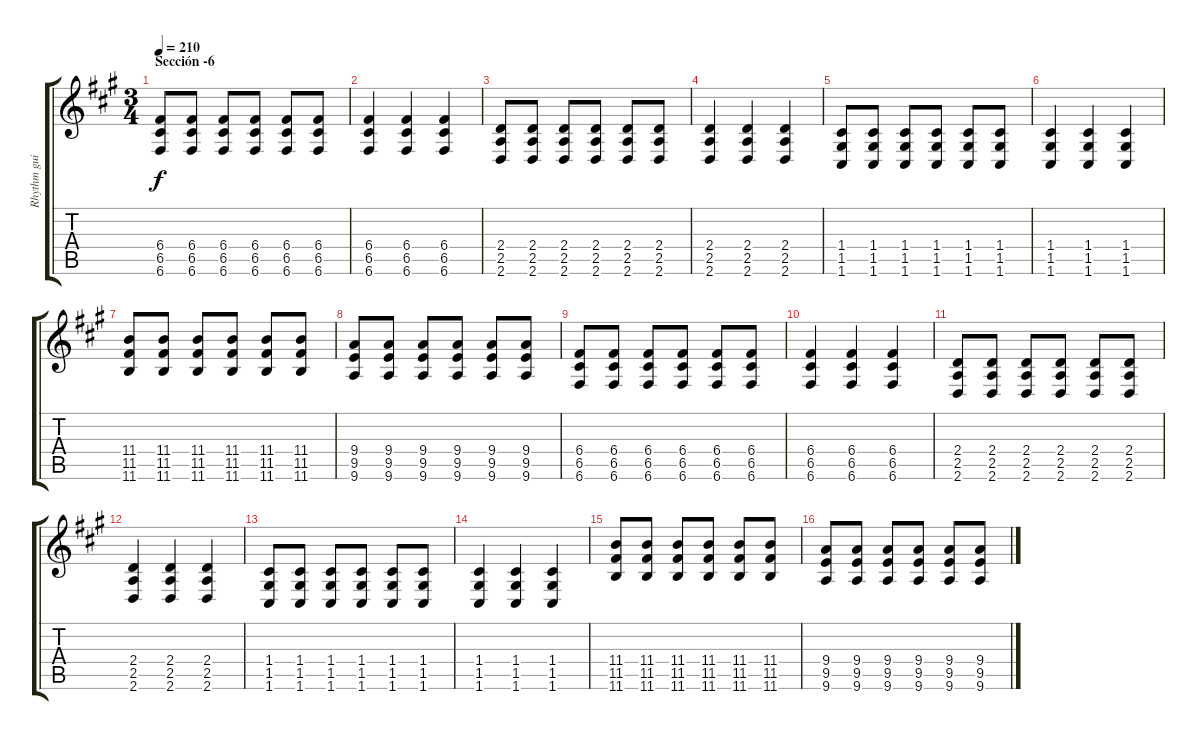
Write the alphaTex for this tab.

\track ("Rhythm guitar" "Rhythm gui") {instrument distortionguitar}
\staff {score tabs}
\tuning (D4 A3 F3 C3 G2 C2) {hide}
\ts (3 4)
\section ("" "Sección -6")
\tempo 210
\clef g2
\ks a
(6.4 6.5 6.6).8{dy f} (6.4 6.5 6.6).8 (6.4 6.5 6.6).8 (6.4 6.5 6.6).8 (6.4 6.5 6.6).8 (6.4 6.5 6.6).8 |
(6.4 6.5 6.6).4 (6.4 6.5 6.6).4 (6.4 6.5 6.6).4 |
(2.4 2.5 2.6).8 (2.4 2.5 2.6).8 (2.4 2.5 2.6).8 (2.4 2.5 2.6).8 (2.4 2.5 2.6).8 (2.4 2.5 2.6).8 |
(2.4 2.5 2.6).4 (2.4 2.5 2.6).4 (2.4 2.5 2.6).4 |
(1.4 1.5 1.6).8 (1.4 1.5 1.6).8 (1.4 1.5 1.6).8 (1.4 1.5 1.6).8 (1.4 1.5 1.6).8 (1.4 1.5 1.6).8 |
(1.4 1.5 1.6).4 (1.4 1.5 1.6).4 (1.4 1.5 1.6).4 |
(11.4 11.5 11.6).8 (11.4 11.5 11.6).8 (11.4 11.5 11.6).8 (11.4 11.5 11.6).8 (11.4 11.5 11.6).8 (11.4 11.5 11.6).8 |
(9.4 9.5 9.6).8 (9.4 9.5 9.6).8 (9.4 9.5 9.6).8 (9.4 9.5 9.6).8 (9.4 9.5 9.6).8 (9.4 9.5 9.6).8 |
(6.4 6.5 6.6).8 (6.4 6.5 6.6).8 (6.4 6.5 6.6).8 (6.4 6.5 6.6).8 (6.4 6.5 6.6).8 (6.4 6.5 6.6).8 |
(6.4 6.5 6.6).4 (6.4 6.5 6.6).4 (6.4 6.5 6.6).4 |
(2.4 2.5 2.6).8 (2.4 2.5 2.6).8 (2.4 2.5 2.6).8 (2.4 2.5 2.6).8 (2.4 2.5 2.6).8 (2.4 2.5 2.6).8 |
(2.4 2.5 2.6).4 (2.4 2.5 2.6).4 (2.4 2.5 2.6).4 |
(1.4 1.5 1.6).8 (1.4 1.5 1.6).8 (1.4 1.5 1.6).8 (1.4 1.5 1.6).8 (1.4 1.5 1.6).8 (1.4 1.5 1.6).8 |
(1.4 1.5 1.6).4 (1.4 1.5 1.6).4 (1.4 1.5 1.6).4 |
(11.4 11.5 11.6).8 (11.4 11.5 11.6).8 (11.4 11.5 11.6).8 (11.4 11.5 11.6).8 (11.4 11.5 11.6).8 (11.4 11.5 11.6).8 |
(9.4 9.5 9.6).8 (9.4 9.5 9.6).8 (9.4 9.5 9.6).8 (9.4 9.5 9.6).8 (9.4 9.5 9.6).8 (9.4 9.5 9.6).8
